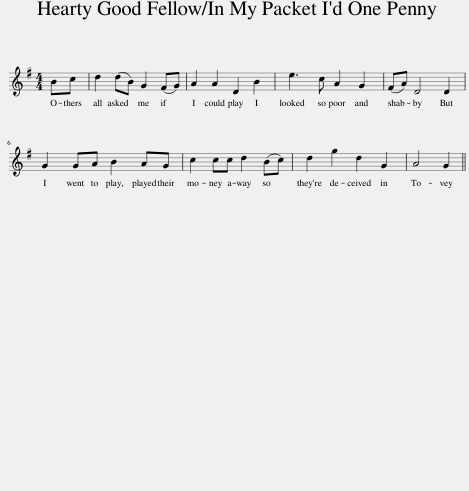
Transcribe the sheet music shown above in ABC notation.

X:1
L:1/8
M:4/4
I:linebreak $
K:G
V:1 treble
V:1
 Bc | d2 (dB) G2 (FG) | A2 A2 D2 B2 | e3 c A2 G2 | (FA) D4 D2 |$ %5
 G2 GA B2 AG | c2 cc d2 (Bc) | d2 g2 d2 G2 | A4 G2 || %9
